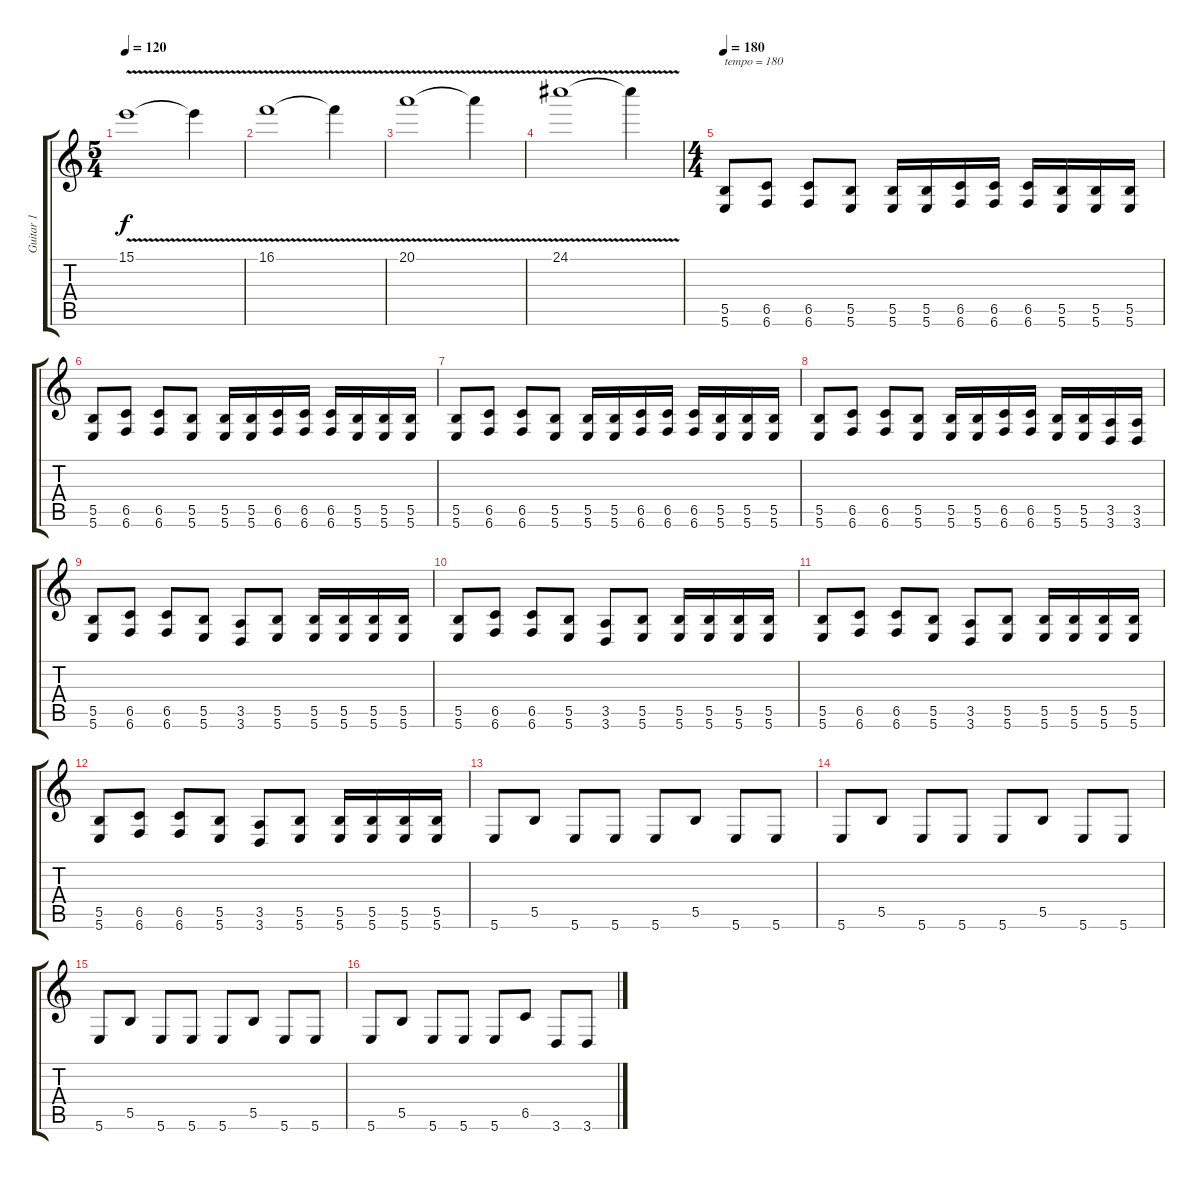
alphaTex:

\track ("Guitar 1" "Guitar 1") {instrument distortionguitar}
\staff {score tabs}
\tuning (Db4 Ab3 E3 B2 Gb2 B1) {hide}
\ts (5 4)
\tempo 120
\clef g2
\ks c
15.1{v}.1{dy f} 15.1{v t}.4 |
16.1{v}.1 16.1{v t}.4 |
20.1{v}.1 20.1{v t}.4 |
24.1{v}.1 24.1{v t}.4 |
\ts (4 4)
\tempo 180
(5.5 5.6).8{txt "tempo = 180"} (6.5 6.6).8 (6.5 6.6).8 (5.5 5.6).8 (5.5 5.6).16 (5.5 5.6).16 (6.5 6.6).16 (6.5 6.6).16 (6.5 6.6).16 (5.5 5.6).16 (5.5 5.6).16 (5.5 5.6).16 |
(5.5 5.6).8 (6.5 6.6).8 (6.5 6.6).8 (5.5 5.6).8 (5.5 5.6).16 (5.5 5.6).16 (6.5 6.6).16 (6.5 6.6).16 (6.5 6.6).16 (5.5 5.6).16 (5.5 5.6).16 (5.5 5.6).16 |
(5.5 5.6).8 (6.5 6.6).8 (6.5 6.6).8 (5.5 5.6).8 (5.5 5.6).16 (5.5 5.6).16 (6.5 6.6).16 (6.5 6.6).16 (6.5 6.6).16 (5.5 5.6).16 (5.5 5.6).16 (5.5 5.6).16 |
(5.5 5.6).8 (6.5 6.6).8 (6.5 6.6).8 (5.5 5.6).8 (5.5 5.6).16 (5.5 5.6).16 (6.5 6.6).16 (6.5 6.6).16 (5.5 5.6).16 (5.5 5.6).16 (3.5 3.6).16 (3.5 3.6).16 |
(5.5 5.6).8 (6.5 6.6).8 (6.5 6.6).8 (5.5 5.6).8 (3.5 3.6).8 (5.5 5.6).8 (5.5 5.6).16 (5.5 5.6).16 (5.5 5.6).16 (5.5 5.6).16 |
(5.5 5.6).8 (6.5 6.6).8 (6.5 6.6).8 (5.5 5.6).8 (3.5 3.6).8 (5.5 5.6).8 (5.5 5.6).16 (5.5 5.6).16 (5.5 5.6).16 (5.5 5.6).16 |
(5.5 5.6).8 (6.5 6.6).8 (6.5 6.6).8 (5.5 5.6).8 (3.5 3.6).8 (5.5 5.6).8 (5.5 5.6).16 (5.5 5.6).16 (5.5 5.6).16 (5.5 5.6).16 |
(5.5 5.6).8 (6.5 6.6).8 (6.5 6.6).8 (5.5 5.6).8 (3.5 3.6).8 (5.5 5.6).8 (5.5 5.6).16 (5.5 5.6).16 (5.5 5.6).16 (5.5 5.6).16 |
5.6.8 5.5.8 5.6.8 5.6.8 5.6.8 5.5.8 5.6.8 5.6.8 |
5.6.8 5.5.8 5.6.8 5.6.8 5.6.8 5.5.8 5.6.8 5.6.8 |
5.6.8 5.5.8 5.6.8 5.6.8 5.6.8 5.5.8 5.6.8 5.6.8 |
5.6.8 5.5.8 5.6.8 5.6.8 5.6.8 6.5.8 3.6.8 3.6.8
